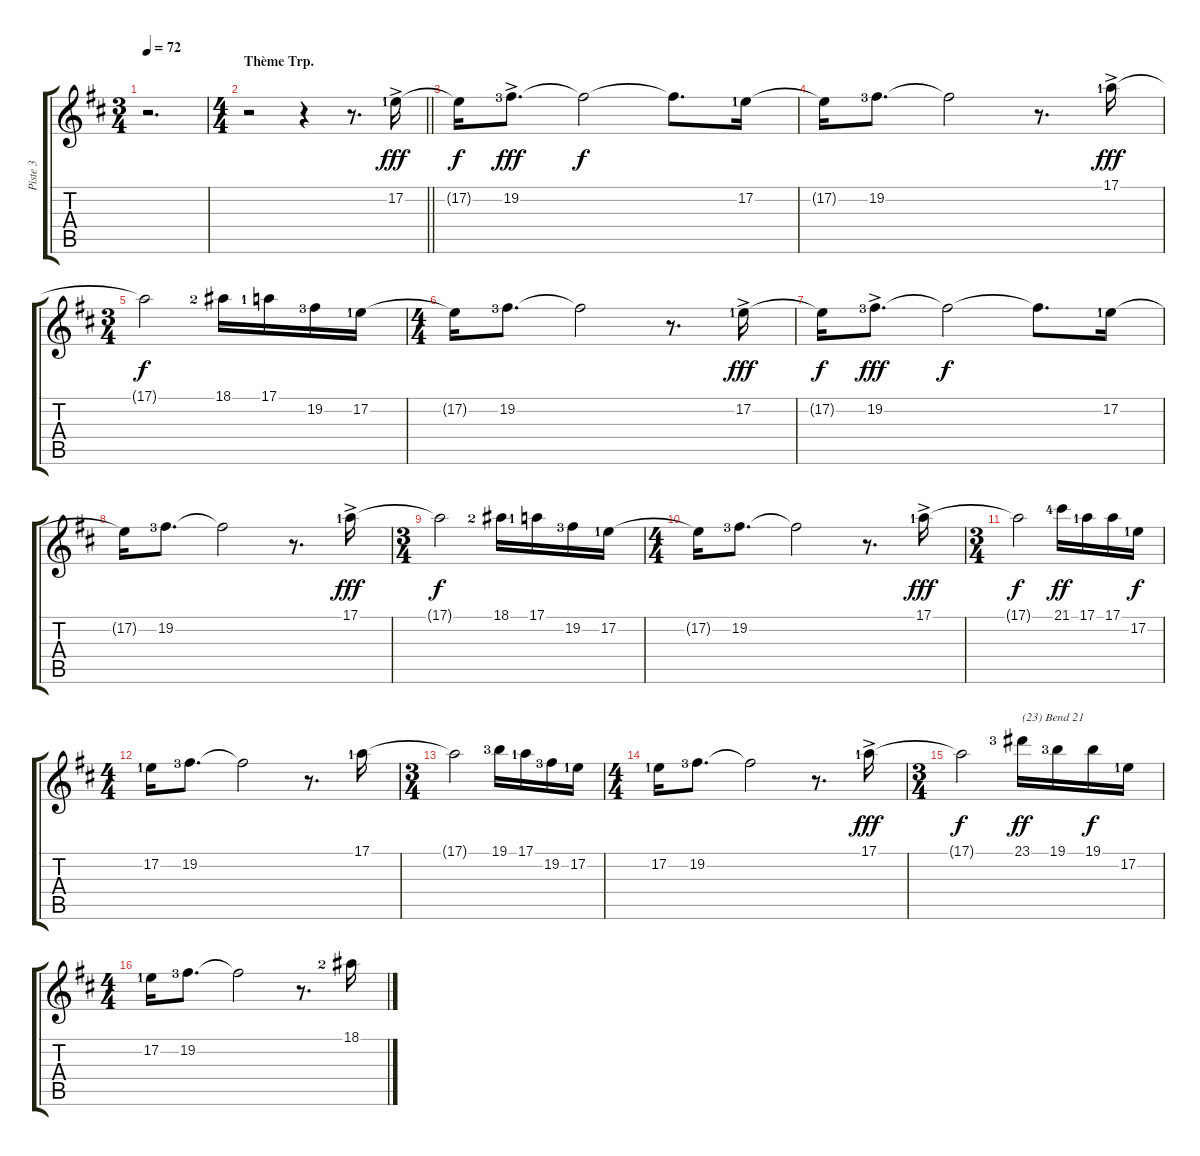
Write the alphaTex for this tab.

\track ("Piste 3" "Piste 3") {instrument trumpet}
\staff {score tabs}
\tuning (E4 B3 G3 D3 A2 E2) {hide}
\ts (3 4)
\tempo 72
\clef g2
\ks bminor
r.2{d dy fff} |
\ts (4 4)
\section ("" "Thème Trp.")
\barLineRight lightlight
r.2{volume 13 balance 8 instrument trumpet} r.4 r.8{d} 17.2{ac lf 2}.16 |
17.2{t}.16{dy f} 19.2{ac lf 4}.8{d dy fff} 19.2{t}.2{dy f} 19.2{t}.8{d} 17.2{lf 2}.16 |
17.2{t}.16 19.2{lf 4}.8{d} 19.2{t}.2 r.8{d} 17.1{ac lf 2}.16{dy fff} |
\ts (3 4)
17.1{t}.2{dy f} 18.1{lf 3}.16 17.1{lf 2}.16 19.2{lf 4}.16 17.2{lf 2}.16 |
\ts (4 4)
17.2{t}.16 19.2{lf 4}.8{d} 19.2{t}.2 r.8{d} 17.2{ac lf 2}.16{dy fff} |
17.2{t}.16{dy f} 19.2{ac lf 4}.8{d dy fff} 19.2{t}.2{dy f} 19.2{t}.8{d} 17.2{lf 2}.16 |
17.2{t}.16 19.2{lf 4}.8{d} 19.2{t}.2 r.8{d} 17.1{ac lf 2}.16{dy fff} |
\ts (3 4)
17.1{t}.2{dy f} 18.1{lf 3}.16 17.1{lf 2}.16 19.2{lf 4}.16 17.2{lf 2}.16 |
\ts (4 4)
17.2{t}.16 19.2{lf 4}.8{d} 19.2{t}.2 r.8{d} 17.1{ac lf 2}.16{dy fff} |
\ts (3 4)
17.1{t}.2{dy f} 21.1{lf 5}.16{dy ff} 17.1{lf 2}.16 17.1.16 17.2{lf 2}.16{dy f} |
\ts (4 4)
17.2{lf 2}.16 19.2{lf 4}.8{d} 19.2{t}.2 r.8{d} 17.1{lf 2}.16 |
\ts (3 4)
17.1{t}.2 19.1{lf 4}.16 17.1{lf 2}.16 19.2{lf 4}.16 17.2{lf 2}.16 |
\ts (4 4)
17.2{lf 2}.16 19.2{lf 4}.8{d} 19.2{t}.2 r.8{d} 17.1{ac lf 2}.16{dy fff} |
\ts (3 4)
17.1{t}.2{dy f} 23.1{lf 4}.16{txt "(23) Bend 21" dy ff} 19.1{lf 4}.16 19.1.16{dy f} 17.2{lf 2}.16 |
\ts (4 4)
17.2{lf 2}.16 19.2{lf 4}.8{d} 19.2{t}.2 r.8{d} 18.1{lf 3}.16
